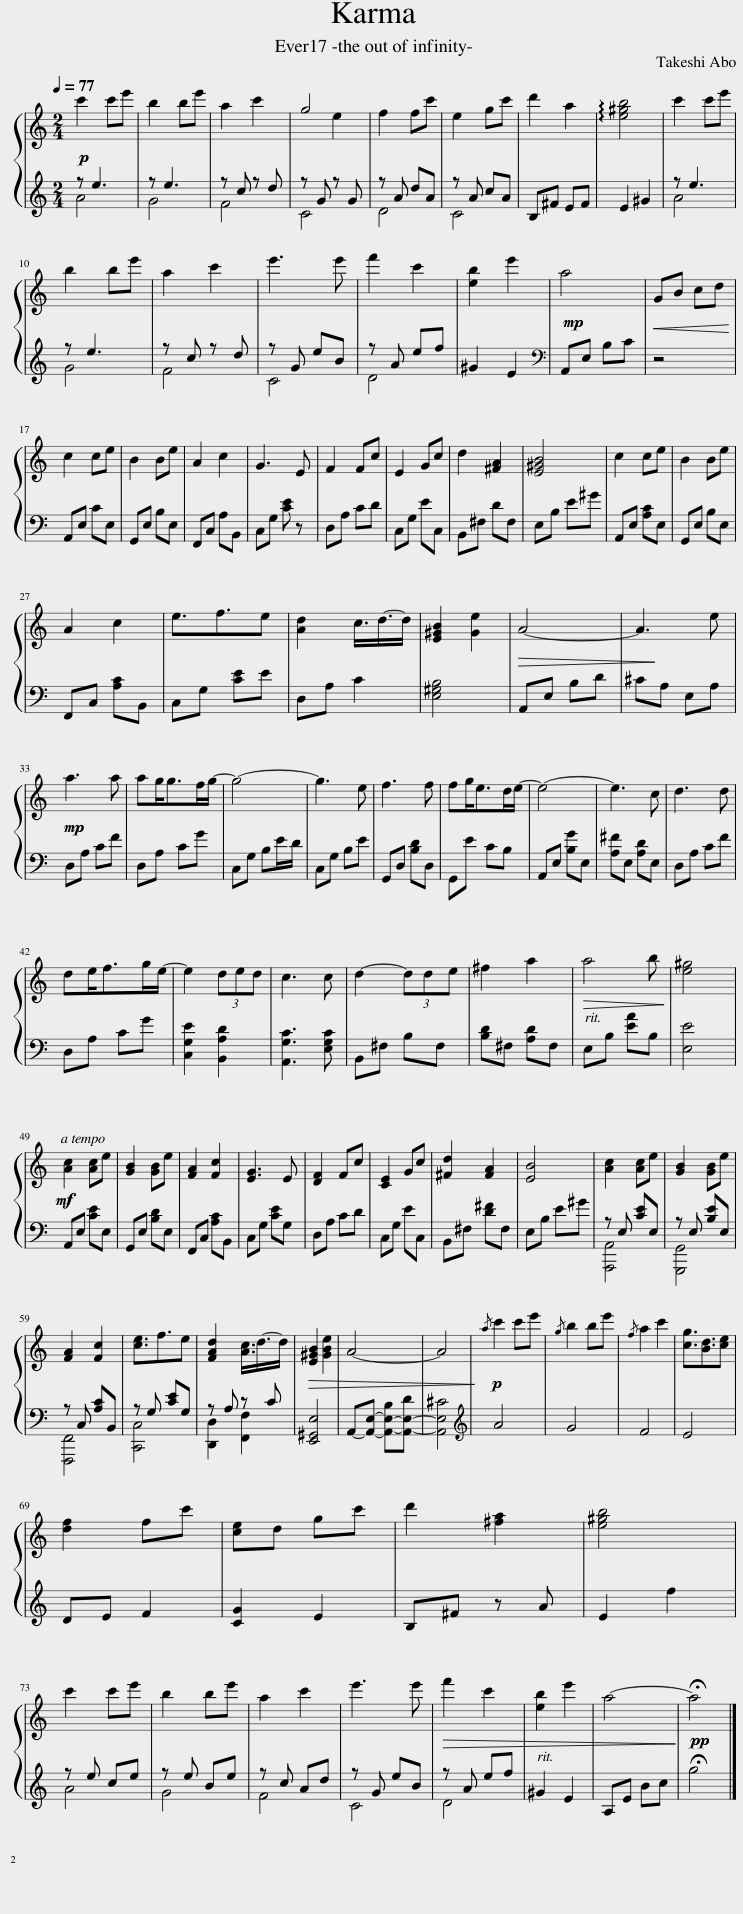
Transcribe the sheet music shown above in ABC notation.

X:1
%%score { ( 1 4 ) | ( 2 3 ) }
L:1/8
Q:1/4=77
M:2/4
I:linebreak $
K:C
V:1 treble
V:4 treble
V:2 treble
V:3 treble
V:1
!p! c'2 c'e' | b2 be' | a2 c'2 | g4 | f2 fc' | %5
 e2 gc' | d'2 a2 | !arpeggio![e^gb]4 | c'2 c'e' |$ b2 be' | %10
 a2 c'2 | e'3 e' | f'2 c'2 | [eb]2 e'2 | a4 | %15
!<(! GB cd!<)! |$ c2 ce | B2 Be | A2 c2 | G3 E | %20
 F2 Fc | E2 Gc | d2 [^FA]2 | [E^GB]4 | c2 ce | %25
 B2 Be |$ A2 c2 | e3/2f3/2e | [Ad]2 c3/4d3/4-d/ | [E^GB]2 [Ge]2 | %30
!>(! A4-!>)! | A3 e |$ a3 a | ag<gf/g/- | g4- | %35
 g3 e | f3 f | fg<ed/e/- | e4- | e3 c | %40
 d3 d |$ de<fg/e/- | e2 (3ded | c3 c | d2- (3dde | %45
 ^f2 a2 |[Q:1/4=77]!>(! a4[Q:1/4=55]!>)![Q:1/4=69][Q:1/4=62] |[Q:1/4=48] [e^g]4 |$[Q:1/4=77]!mf! [Ac]2 [Ac]e | [GB]2 [GB]e | %50
 [FA]2 [Fc]2 | [EG]3 E | [DF]2 Fc | [CE]2 Gc | [^Fd]2 [FA]2 | %55
 [EB]4 | [Ac]2 [Ac]e | [GB]2 [GB]e |$ [FA]2 [Fc]2 | [ce]3/2f3/2e | %60
 [FAd]2 [Ac]3/4d3/4-d/ |!>(! [E^GB]2 [GBe]2!>)! | A4- | A4 |!p!{/a} c'2 c'e' | %65
{/g} b2 be' |{/f} a2 c'2 | [cg]3/2[Bd]3/2[ce] |$ [df]2 fc' | [ce]d gc' | %70
 d'2 [^fa]2 | [e^gb]4 |$ c'2 c'e' | b2 be' | a2 c'2 | %75
 e'3 e' |!>(! f'2 c'2!>)! |[Q:1/4=77] [eb]2[Q:1/4=67] e'2 |[Q:1/4=58] a4-[Q:1/4=53][Q:1/4=48][Q:1/4=43] |[Q:1/4=39]!pp! !fermata!a4 |] %80
V:2
 z e3 | z e3 | z c z d | z G z G | z A dA | %5
 z A cA | B,^F EF | E2 ^G2 | z e3 |$ z e3 | %10
 z c z d | z G eB | z A ef | ^G2 E2 |[K:bass]!mp! A,,E, B,C | %15
 z4 |$ A,,E, CE, | G,,E, B,E, | F,,C, A,B,, | C,G, [CE] z | %20
 D,A, CD | C,G, EC, | B,,^F, DF, | E,B, E^G | A,,E, [A,C]E, | %25
 G,,E, B,E, |$ F,,C, [A,C]B,, | C,G, [CE]E | D,A, C2 | [E,^G,B,]4 | %30
 A,,E, B,D | ^CA, E,A, |$!mp! D,A, CF | D,A, CG | C,G, B,E/D/ | %35
 C,G, B,E | G,,D, [B,D]D, | G,,E CB, | A,,E, [B,G]E, | [A,^F]E, [A,D]E, | %40
 D,A, CF |$ D,A, CG | [C,G,E]2 [B,,A,D]2 | [A,,G,C]3 [E,G,C] | B,,^F, B,F, | %45
 [B,D]^F, [A,D]F, | E,B, [EA]B, | [E,E]4 |$ A,,E, [CE]E, | G,,E, [B,D]E, | %50
 F,,C, [A,C]B,, | C,G, [CE]G, | D,A, CD | C,G, EC, | B,,^F, [D^F]F, | %55
 E,B, E^G | z E, [CE]E, | z E, [B,E]E, |$ z C, [A,C]B,, | z G, [CE]G, | %60
 z A, z C | [E,,^G,,E,]4 | A,,-[A,,E,]- [A,,-E,-B,][A,,-E,-D] | [A,,E,^C]4 |[K:treble] A4 | %65
 G4 | F4 | E4 |$ DE F2 | [CG]2 E2 | %70
 B,^F z A | E2 f2 |$ z e ce | z e Be | z c Ad | %75
 z G eB | z A ef | ^G2 E2 | A,E Bc | !fermata!g4 |] %80
V:3
 A4 | G4 | F4 | C4 | D4 | %5
 C4 | x4 | x4 | A4 |$ G4 | %10
 F4 | C4 | D4 | x4 |[K:bass] x4 | %15
 x4 |$ x4 | x4 | x4 | x4 | %20
 x4 | x4 | x4 | x4 | x4 | %25
 x4 |$ x4 | x4 | x4 | x4 | %30
 x4 | x4 |$ x4 | x4 | x4 | %35
 x4 | x4 | x4 | x4 | x4 | %40
 x4 |$ x4 | x4 | x4 | x4 | %45
 x4 | x4 | x4 |$ x4 | x4 | %50
 x4 | x4 | x4 | x4 | x4 | %55
 x4 | [A,,,A,,]4 | [G,,,G,,]4 |$ [F,,,F,,]4 | [C,,C,]4 | %60
 [D,,D,]2 [F,,F,]2 | x4 | x4 | x4 |[K:treble] x4 | %65
 x4 | x4 | x4 |$ x4 | x4 | %70
 x4 | x4 |$ A4 | G4 | F4 | %75
 C4 | D4 | x4 | x4 | x4 |] %80
V:4
 x4 | x4 | x4 | x2 e2 | x4 | %5
 x4 | x4 | x4 | x4 |$ x4 | %10
 x4 | x4 | x4 | x4 | x4 | %15
 x4 |$ x4 | x4 | x4 | x4 | %20
 x4 | x4 | x4 | x4 | x4 | %25
 x4 |$ x4 | x4 | x4 | x4 | %30
 x4 | x4 |$ x4 | x4 | x4 | %35
 x4 | x4 | x4 | x4 | x4 | %40
 x4 |$ x4 | x4 | x4 | x4 | %45
 x4 | x3 b | x4 |$ x4 | x4 | %50
 x4 | x4 | x4 | x4 | x4 | %55
 x4 | x4 | x4 |$ x4 | x4 | %60
 x4 | x4 | x4 | x4 | x4 | %65
 x4 | x4 | x4 |$ x4 | x4 | %70
 x4 | x4 |$ x4 | x4 | x4 | %75
 x4 | x4 | x4 | x4 | x4 |] %80
